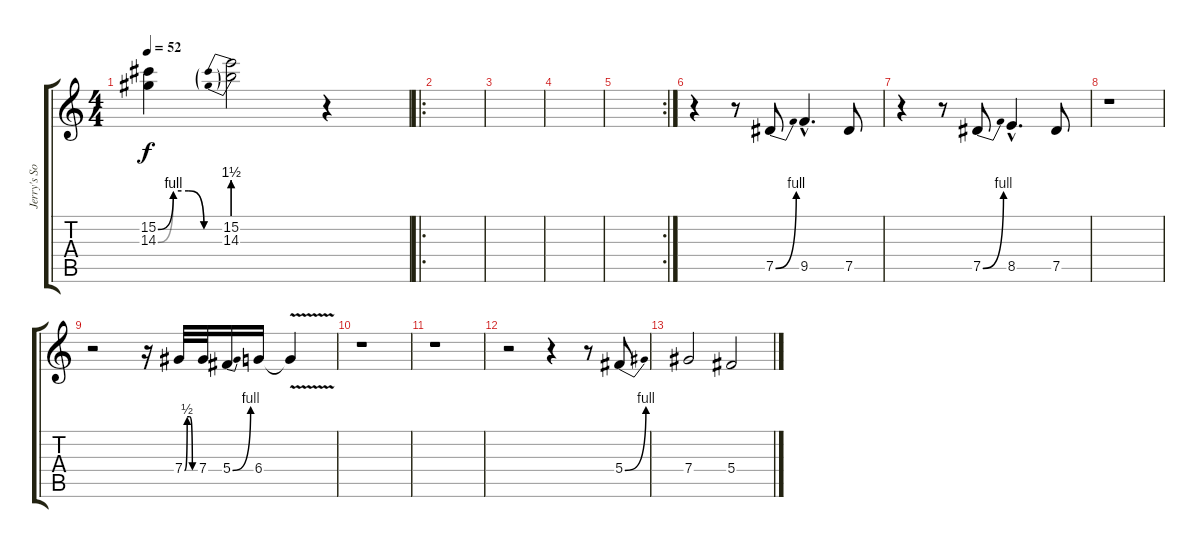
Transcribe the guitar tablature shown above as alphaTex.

\track ("Jerry's Solo" "Jerry's So") {instrument overdrivenguitar}
\staff {score tabs}
\tuning (Eb4 Bb3 Gb3 Db3 Ab2 Eb2) {hide}
\ts (4 4)
\tempo 52
\clef g2
\ks c
(15.2{be (custom 0 0 15 4 30 4 45 0 60 0)} 14.3{be (custom 0 0 15 4 30 4 45 0 60 0)}).4{dy f} (15.2{be (prebend 0 6 60 6)} 14.3{be (prebend 0 6 60 6)}).2 r.4 |
\ro
|
|
|
\rc 2
|
r.4 r.8 7.5{be (bend 0 0 60 4)}.8 9.5{hac}.4{d} 7.5.8 |
r.4 r.8 7.5{be (bend 0 0 60 4)}.8 8.5{hac}.4{d} 7.5.8 |
r.1 |
r.2 r.16 7.4{be (custom 0 0 15 2 30 2 45 0 60 0)}.32 7.4.32 5.4{be (bend 0 0 60 4)}.16 6.4.16 6.4{v t}.4 |
r.1 |
r.1 |
r.2 r.4 r.8 5.4{be (bend 0 0 60 4)}.8 |
7.4.2 5.4.2
